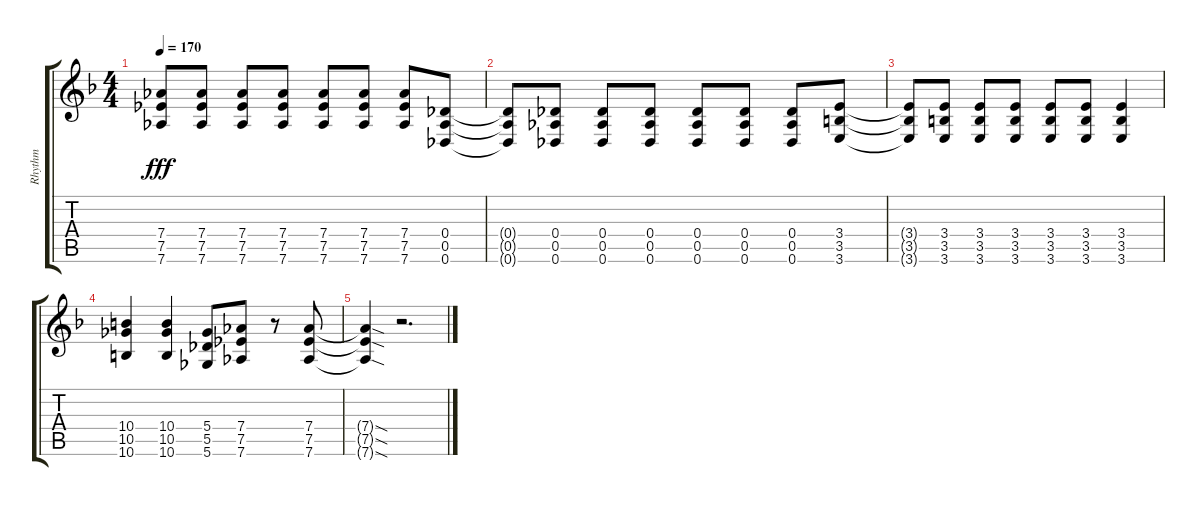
\track ("Rhythm" "Rhythm") {instrument overdrivenguitar}
\staff {score tabs}
\tuning (Eb4 Bb3 Gb3 Db3 Ab2 Db2) {hide}
\ts (4 4)
\tempo 170
\clef g2
\ks f
(7.4{t} 7.5{t} 7.6{t}).8{dy fff} (7.4 7.5 7.6).8 (7.4 7.5 7.6).8 (7.4 7.5 7.6).8 (7.4 7.5 7.6).8 (7.4 7.5 7.6).8 (7.4 7.5 7.6).8 (0.4 0.5 0.6).8 |
(0.4{t} 0.5{t} 0.6{t}).8 (0.4 0.5 0.6).8 (0.4 0.5 0.6).8 (0.4 0.5 0.6).8 (0.4 0.5 0.6).8 (0.4 0.5 0.6).8 (0.4 0.5 0.6).8 (3.4 3.5 3.6).8 |
(3.4{t} 3.5{t} 3.6{t}).8 (3.4 3.5 3.6).8 (3.4 3.5 3.6).8 (3.4 3.5 3.6).8 (3.4 3.5 3.6).8 (3.4 3.5 3.6).8 (3.4 3.5 3.6).4 |
(10.4 10.5 10.6).4 (10.4 10.5 10.6).4 (5.4 5.5 5.6).8 (7.4 7.5 7.6).8 r.8 (7.4 7.5 7.6).8 |
(7.4{sod t} 7.5{sod t} 7.6{sod t}).4 r.2{d}
